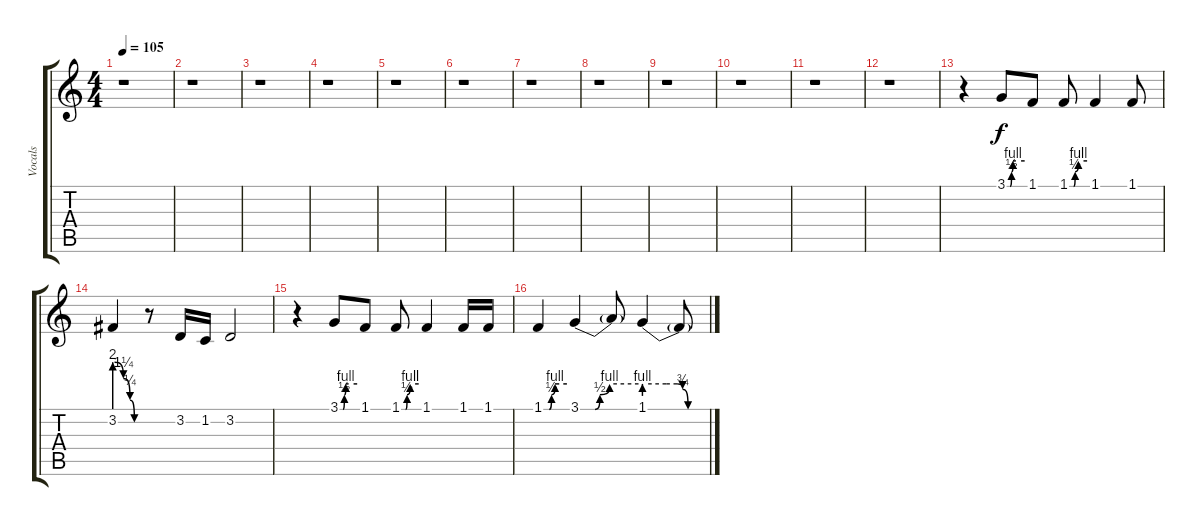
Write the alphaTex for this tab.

\track ("Vocals" "Vocals") {instrument voiceoohs}
\staff {score tabs}
\tuning (E4 B3 G3 D3 A2 E2) {hide}
\ts (4 4)
\tempo 105
\clef g2
\ks c
r.1{dy f instrument voiceoohs} |
r.1 |
r.1 |
r.1 |
r.1 |
r.1 |
r.1 |
r.1 |
r.1 |
r.1 |
r.1 |
r.1 |
r.4 3.1{be (custom 0 0 10 0 15 2 20 4 30 4 60 4)}.8 1.1.8 1.1{be (custom 0 0 14 0 19 2 30 4 60 4)}.8 1.1.4 1.1.8 |
3.2{be (custom 0 8 20 5 35 1 45 0 60 0)}.4 r.8 3.2.16 1.2.16 3.2.2 |
r.4 3.1{be (custom 0 0 10 0 15 2 20 4 30 4 60 4)}.8 1.1.8 1.1{be (custom 0 0 14 0 19 2 30 4 60 4)}.8 1.1.4 1.1.16 1.1.16 |
1.1{be (custom 0 0 14 0 20 2 29 4 40 4 60 4)}.4 3.1{be (custom 0 0 15 0 20 2 30 4 60 4)}.4 3.1{t}.8 1.1{be (custom 0 4 20 4 30 4 35 3 40 0 60 0)}.4 1.1{t}.8
